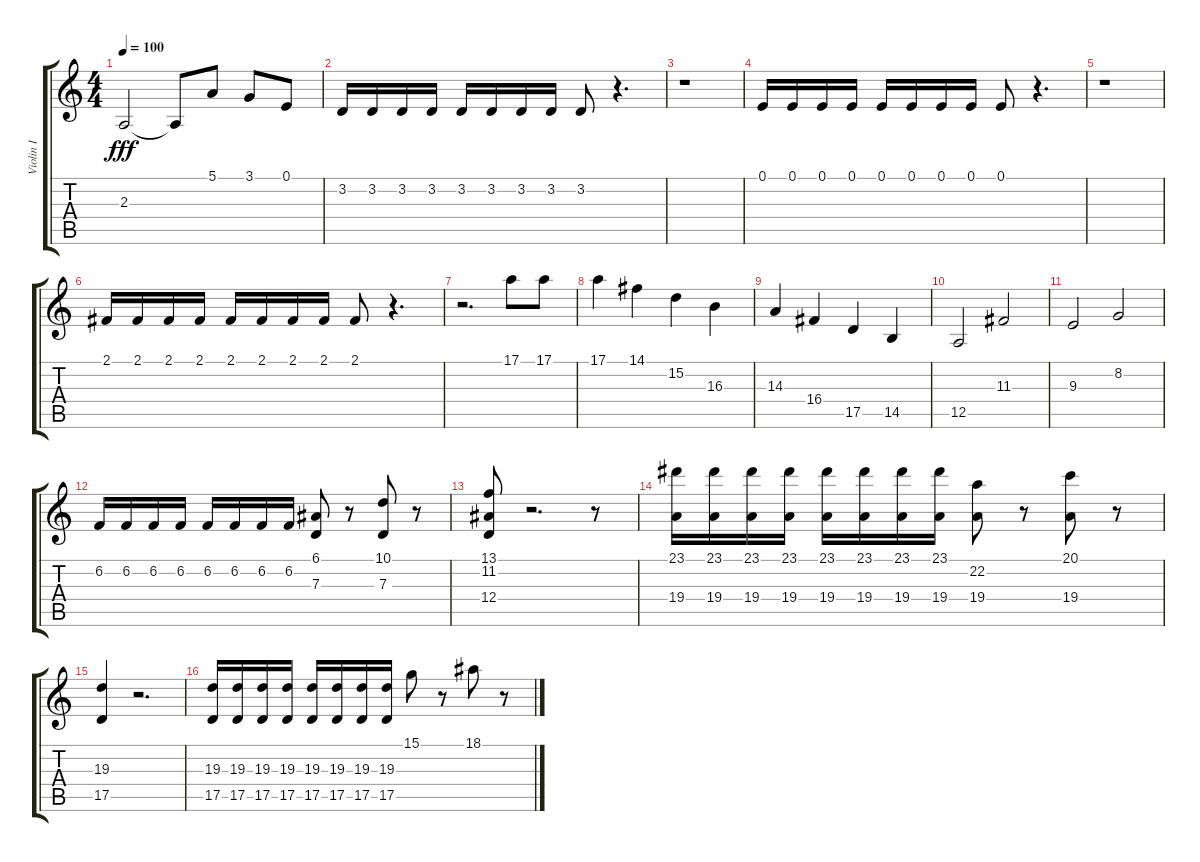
\track ("Violin I" "Violin I") {instrument stringensemble1}
\staff {score tabs}
\tuning (E4 B3 G3 D3 A2 E2) {hide}
\ts (4 4)
\tempo 100
\clef g2
\ks c
2.3.2{dy fff} 2.3{t}.8 5.1.8 3.1.8 0.1.8 |
3.2.16 3.2.16 3.2.16 3.2.16 3.2.16 3.2.16 3.2.16 3.2.16 3.2.8 r.4{d} |
r.1 |
0.1.16 0.1.16 0.1.16 0.1.16 0.1.16 0.1.16 0.1.16 0.1.16 0.1.8 r.4{d} |
r.1 |
2.1.16 2.1.16 2.1.16 2.1.16 2.1.16 2.1.16 2.1.16 2.1.16 2.1.8 r.4{d} |
r.2{d} 17.1.8 17.1.8 |
17.1.4 14.1.4 15.2.4 16.3.4 |
14.3.4 16.4.4 17.5.4 14.5.4 |
12.5.2 11.3.2 |
9.3.2 8.2.2 |
6.2.16 6.2.16 6.2.16 6.2.16 6.2.16 6.2.16 6.2.16 6.2.16 (6.1 7.3).8 r.8 (10.1 7.3).8 r.8 |
(13.1 11.2 12.4).8 r.2{d} r.8 |
(23.1 19.4).16 (23.1 19.4).16 (23.1 19.4).16 (23.1 19.4).16 (23.1 19.4).16 (23.1 19.4).16 (23.1 19.4).16 (23.1 19.4).16 (22.2 19.4).8 r.8 (20.1 19.4).8 r.8 |
(19.3 17.5).4 r.2{d} |
(19.3 17.5).16 (19.3 17.5).16 (19.3 17.5).16 (19.3 17.5).16 (19.3 17.5).16 (19.3 17.5).16 (19.3 17.5).16 (19.3 17.5).16 15.1.8 r.8 18.1.8 r.8
